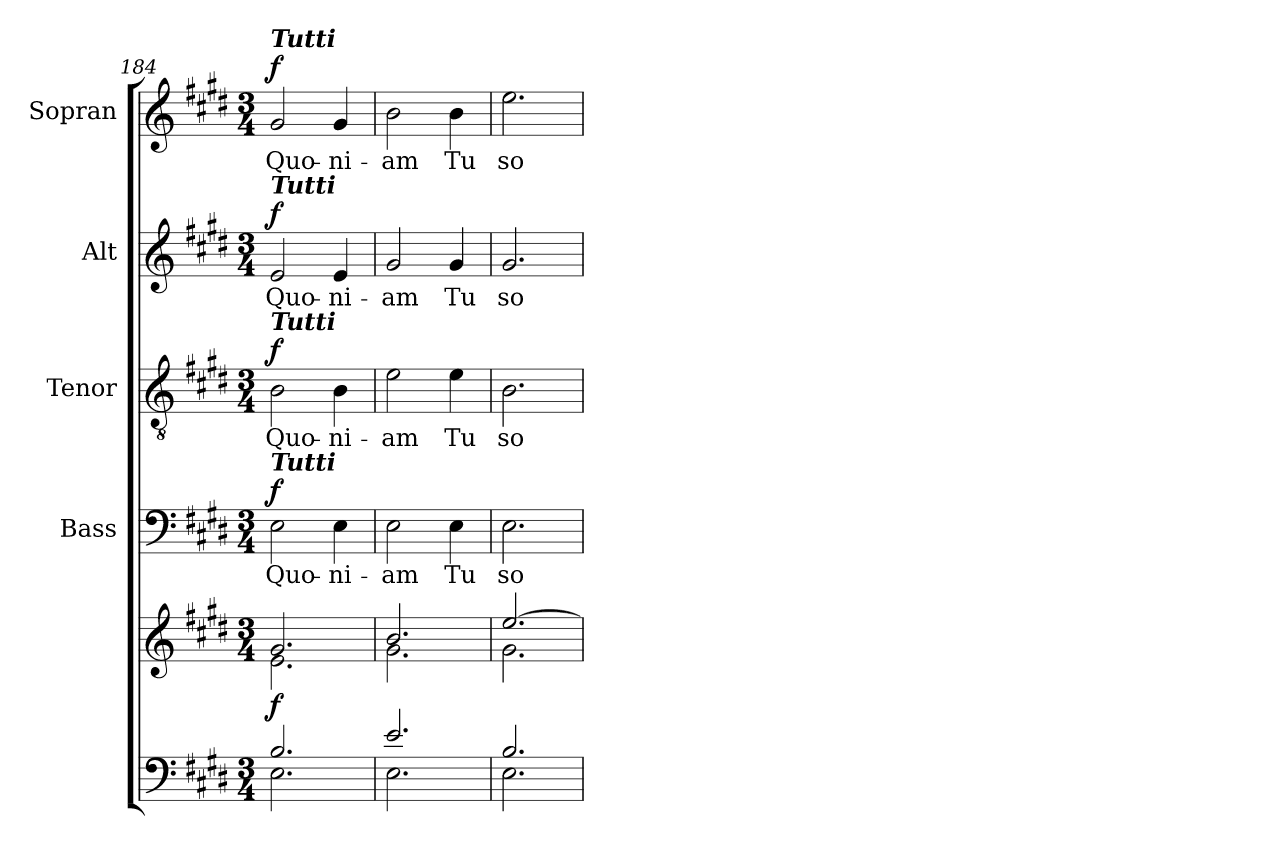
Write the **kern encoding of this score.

**kern	**kern	**dynam	**kern	**text	**dynam	**kern	**text	**dynam	**kern	**text	**dynam	**kern	**text	**dynam
*part5	*part5	*part5	*part4	*part4	*part4	*part3	*part3	*part3	*part2	*part2	*part2	*part1	*part1	*part1
*staff6	*staff5	*staff5/6	*staff4	*staff4	*staff4	*staff3	*staff3	*staff3	*staff2	*staff2	*staff2	*staff1	*staff1	*staff1
*	*	*	*I"Bass	*	*	*I"Tenor	*	*	*I"Alt	*	*	*I"Sopran	*	*
*	*	*	*I'B.	*	*	*I'T.	*	*	*I'A.	*	*	*I'S.	*	*
*clefF4	*clefG2	*	*clefF4	*	*	*clefGv2	*	*	*clefG2	*	*	*clefG2	*	*
*k[f#c#g#d#]	*k[f#c#g#d#]	*	*k[f#c#g#d#]	*	*	*k[f#c#g#d#]	*	*	*k[f#c#g#d#]	*	*	*k[f#c#g#d#]	*	*
*E:	*E:	*	*E:	*	*	*E:	*	*	*E:	*	*	*E:	*	*
*M3/4	*M3/4	*	*M3/4	*	*	*M3/4	*	*	*M3/4	*	*	*M3/4	*	*
=184	=184	=184	=184	=184	=184	=184	=184	=184	=184	=184	=184	=184	=184	=184
*^	*^	*	*	*	*	*	*	*	*	*	*	*	*	*
!	!	!	!	!	!	!	!	!	!	!	!	!	!	!LO:TX:a:Bi:t=Tutti	!	!
!	!	!	!	!	!	!	!	!	!	!	!LO:TX:a:Bi:t=Tutti	!	!	!	!	!
!	!	!	!	!	!	!	!	!LO:TX:a:Bi:t=Tutti	!	!	!	!	!	!	!	!
!	!	!	!	!	!LO:TX:a:Bi:t=Tutti	!	!	!	!	!	!	!	!	!	!	!
!	!	!	!	!LO:DY:b	!	!LO:LY:b	!LO:DY:a	!	!LO:LY:b	!LO:DY:a	!	!LO:LY:b	!LO:DY:a	!	!LO:LY:b	!LO:DY:a
2.B/	2.E\	2.g#/	2.e\	f	2E\	Quo-	f	2B\	Quo-	f	2e/	Quo-	f	2g#/	Quo-	f
!	!	!	!	!	!	!LO:LY:b	!	!	!LO:LY:b	!	!	!LO:LY:b	!	!	!LO:LY:b	!
.	.	.	.	.	4E\	-ni-	.	4B\	-ni-	.	4e/	-ni-	.	4g#/	-ni-	.
!!LO:PB:g=z
=185	=185	=185	=185	=185	=185	=185	=185	=185	=185	=185	=185	=185	=185	=185	=185	=185
!	!	!	!	!	!	!LO:LY:b	!	!	!LO:LY:b	!	!	!LO:LY:b	!	!	!LO:LY:b	!
2.e/	2.E\	2.b/	2.g#\	.	2E\	-am	.	2e\	-am	.	2g#/	-am	.	2b\	-am	.
!	!	!	!	!	!	!LO:LY:b	!	!	!LO:LY:b	!	!	!LO:LY:b	!	!	!LO:LY:b	!
.	.	.	.	.	4E\	Tu	.	4e\	Tu	.	4g#/	Tu	.	4b\	Tu	.
=186	=186	=186	=186	=186	=186	=186	=186	=186	=186	=186	=186	=186	=186	=186	=186	=186
!	!	!	!	!	!	!LO:LY:b	!	!	!LO:LY:b	!	!	!LO:LY:b	!	!	!LO:LY:b	!
2.B/	2.E\	[>2.ee/	2.g#\	.	2.E\	so-	.	2.B\	so-	.	2.g#/	so-	.	2.ee\	so-	.
*v	*v	*	*	*	*	*	*	*	*	*	*	*	*	*	*	*
*	*v	*v	*	*	*	*	*	*	*	*	*	*	*	*	*
=	=	=	=	=	=	=	=	=	=	=	=	=	=	=
*-	*-	*-	*-	*-	*-	*-	*-	*-	*-	*-	*-	*-	*-	*-
